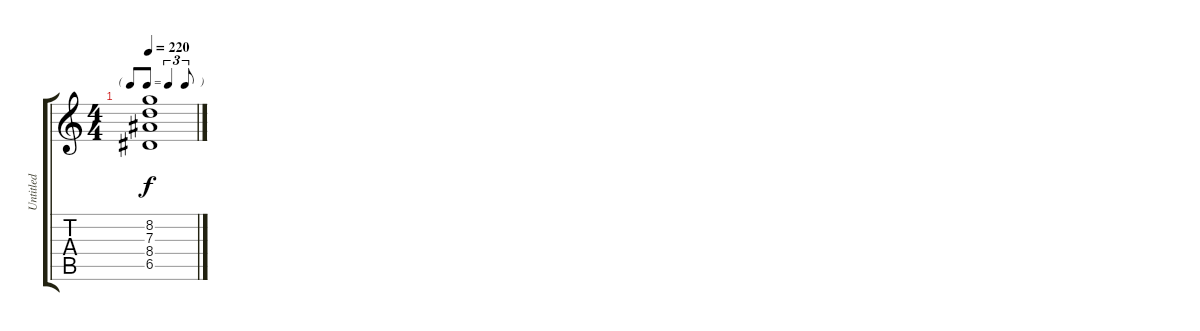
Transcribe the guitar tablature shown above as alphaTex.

\track ("Untitled" "Untitled") {instrument acousticguitarnylon}
\staff {score tabs}
\tuning (E4 B3 G3 D3 A2 E2) {hide}
\ts (4 4)
\tf triplet8th
\tempo 220
\clef g2
\ks c
(8.2 7.3 8.4 6.5).1{dy f}
